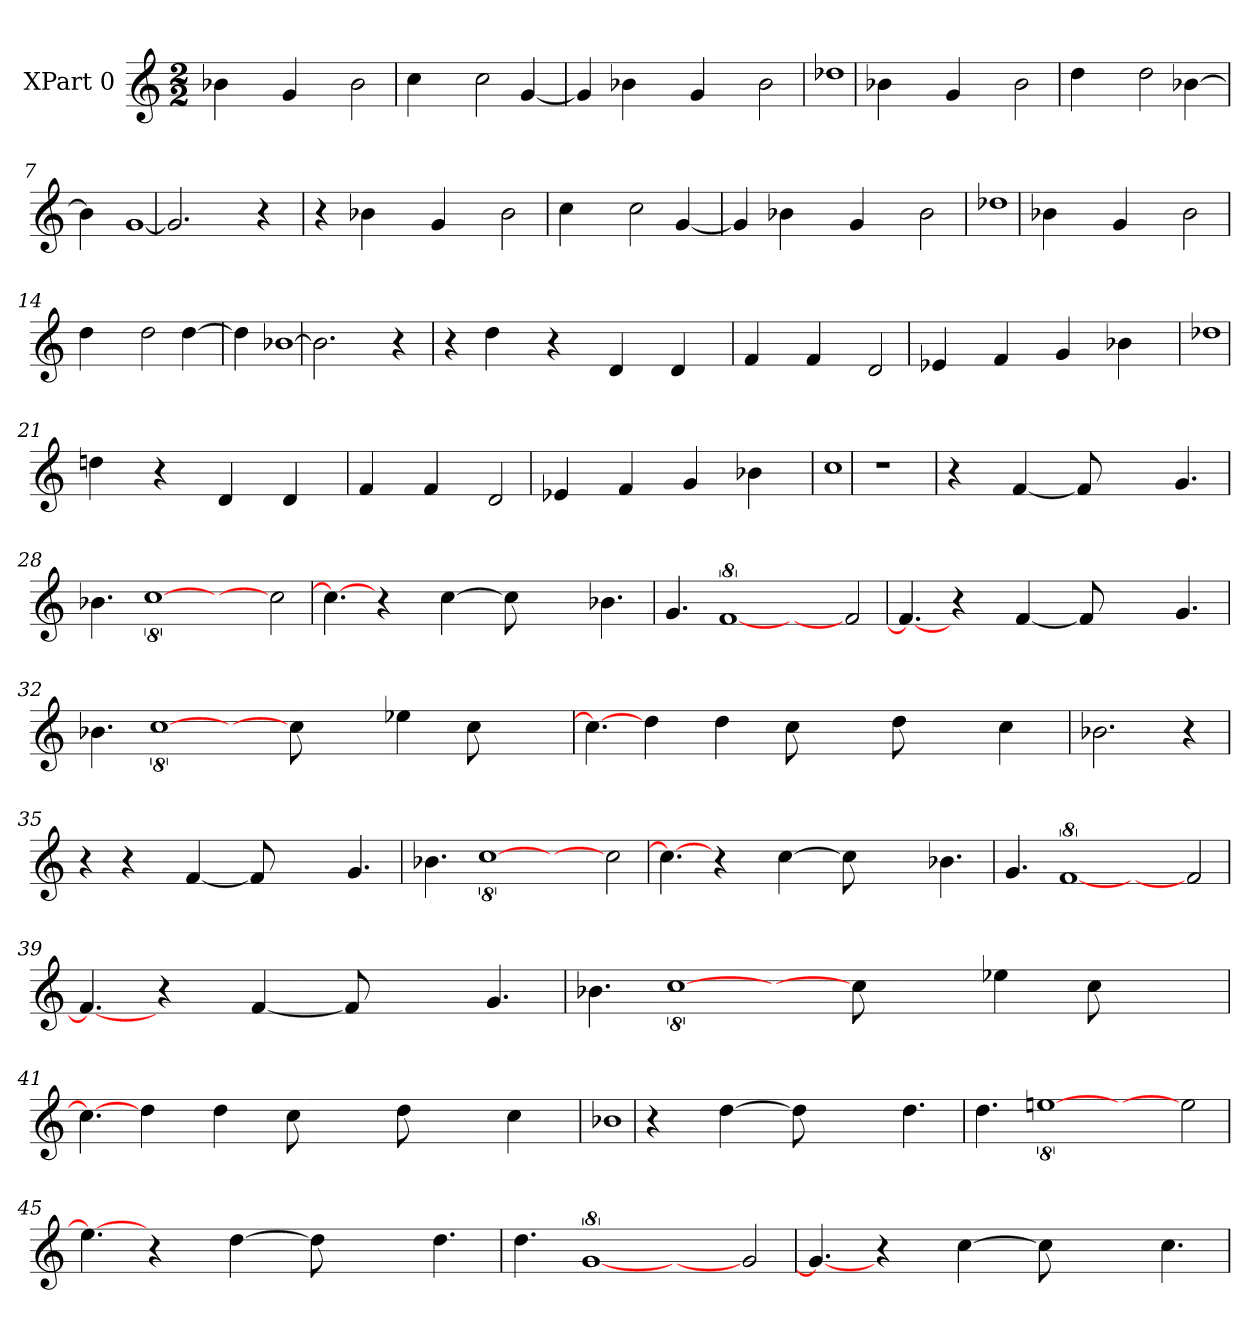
**kern
*part1
*staff1
*I"XPart 0
*M2/2
=1
!LO:N:vis=4
2b-
!LO:N:vis=4
2g
!LO:N:vis=2
4b-
=2
!LO:N:vis=4
2cc
!LO:N:vis=2
4cc
[4g
=3
4g]
!LO:N:vis=4
2b-
!LO:N:vis=4
2g
!LO:N:vis=2
4b-
=4
!LO:N:vis=1
8dd-
=5
!LO:N:vis=4
2b-
!LO:N:vis=4
2g
!LO:N:vis=2
4b-
=6
!LO:N:vis=4
2dd
!LO:N:vis=2
4dd
[4b-
=7
4b-]
!LO:N:vis=1
[8g
=8
2.g]
4r
=9
4r
!LO:N:vis=4
2b-
!LO:N:vis=4
2g
!LO:N:vis=2
4b-
=10
!LO:N:vis=4
2cc
!LO:N:vis=2
4cc
[4g
=11
4g]
!LO:N:vis=4
2b-
!LO:N:vis=4
2g
!LO:N:vis=2
4b-
=12
!LO:N:vis=1
8dd-
=13
!LO:N:vis=4
2b-
!LO:N:vis=4
2g
!LO:N:vis=2
4b-
=14
!LO:N:vis=4
2dd
!LO:N:vis=2
4dd
[4dd
=15
4dd]
!LO:N:vis=1
[8b-
=16
2.b-]
4r
=17
4r
!LO:N:vis=4
2dd
!LO:N:vis=4
2r
!LO:N:vis=4
2d
!LO:N:vis=4
2d
=18
!LO:N:vis=4
2f
!LO:N:vis=4
2f
!LO:N:vis=2
4d
=19
!LO:N:vis=4
2e-
!LO:N:vis=4
2f
!LO:N:vis=4
2g
!LO:N:vis=4
2b-
=20
!LO:N:vis=1
8dd-
=21
!LO:N:vis=4
2ddn
!LO:N:vis=4
2r
!LO:N:vis=4
2d
!LO:N:vis=4
2d
=22
!LO:N:vis=4
2f
!LO:N:vis=4
2f
!LO:N:vis=2
4d
=23
!LO:N:vis=4
2e-
!LO:N:vis=4
2f
!LO:N:vis=4
2g
!LO:N:vis=4
2b-
=24
!LO:N:vis=1
8cc
=25
!LO:N:vis=1
8r
=26
!LO:N:vis=1
8r
=27
!LO:N:vis=4
2r
!LO:N:vis=4
[2f
!LO:N:vis=8
1f]
4.g
=28
4.b-
[8%5cc
4.ryy
!LO:N:vis=2
4cc]
=29
4.cc_
!LO:N:vis=4
2r
!LO:N:vis=4
[2cc
!LO:N:vis=8
1cc]
4.b-
=30
4.g
[8%5f
4.ryy
!LO:N:vis=2
4f]
=31
4.f_
!LO:N:vis=4
2r
!LO:N:vis=4
[2f
!LO:N:vis=8
1f]
4.g
=32
4.b-
[8%5cc
4.ryy
!LO:N:vis=8
1cc]
!LO:N:vis=4
2ee-
!LO:N:vis=8
1cc
=33
4.cc_
!LO:N:vis=4
2dd
!LO:N:vis=4
2dd
!LO:N:vis=8
1cc
!LO:N:vis=8
1dd
!LO:N:vis=4
2cc
=34
2.b-
4r
=35
4r
!LO:N:vis=4
2r
!LO:N:vis=4
[2f
!LO:N:vis=8
1f]
4.g
=36
4.b-
[8%5cc
4.ryy
!LO:N:vis=2
4cc]
=37
4.cc_
!LO:N:vis=4
2r
!LO:N:vis=4
[2cc
!LO:N:vis=8
1cc]
4.b-
=38
4.g
[8%5f
4.ryy
!LO:N:vis=2
4f]
=39
4.f_
!LO:N:vis=4
2r
!LO:N:vis=4
[2f
!LO:N:vis=8
1f]
4.g
=40
4.b-
[8%5cc
4.ryy
!LO:N:vis=8
1cc]
!LO:N:vis=4
2ee-
!LO:N:vis=8
1cc
=41
4.cc_
!LO:N:vis=4
2dd
!LO:N:vis=4
2dd
!LO:N:vis=8
1cc
!LO:N:vis=8
1dd
!LO:N:vis=4
2cc
=42
!LO:N:vis=1
8b-
=43
!LO:N:vis=4
2r
!LO:N:vis=4
[2dd
!LO:N:vis=8
1dd]
4.dd
=44
4.dd
[8%5een
4.ryy
!LO:N:vis=2
4ee]
=45
4.ee_
!LO:N:vis=4
2r
!LO:N:vis=4
[2dd
!LO:N:vis=8
1dd]
4.dd
=46
4.dd
[8%5g
4.ryy
!LO:N:vis=2
4g]
=47
4.g_
!LO:N:vis=4
2r
!LO:N:vis=4
[2cc
!LO:N:vis=8
1cc]
4.cc
=
*-
